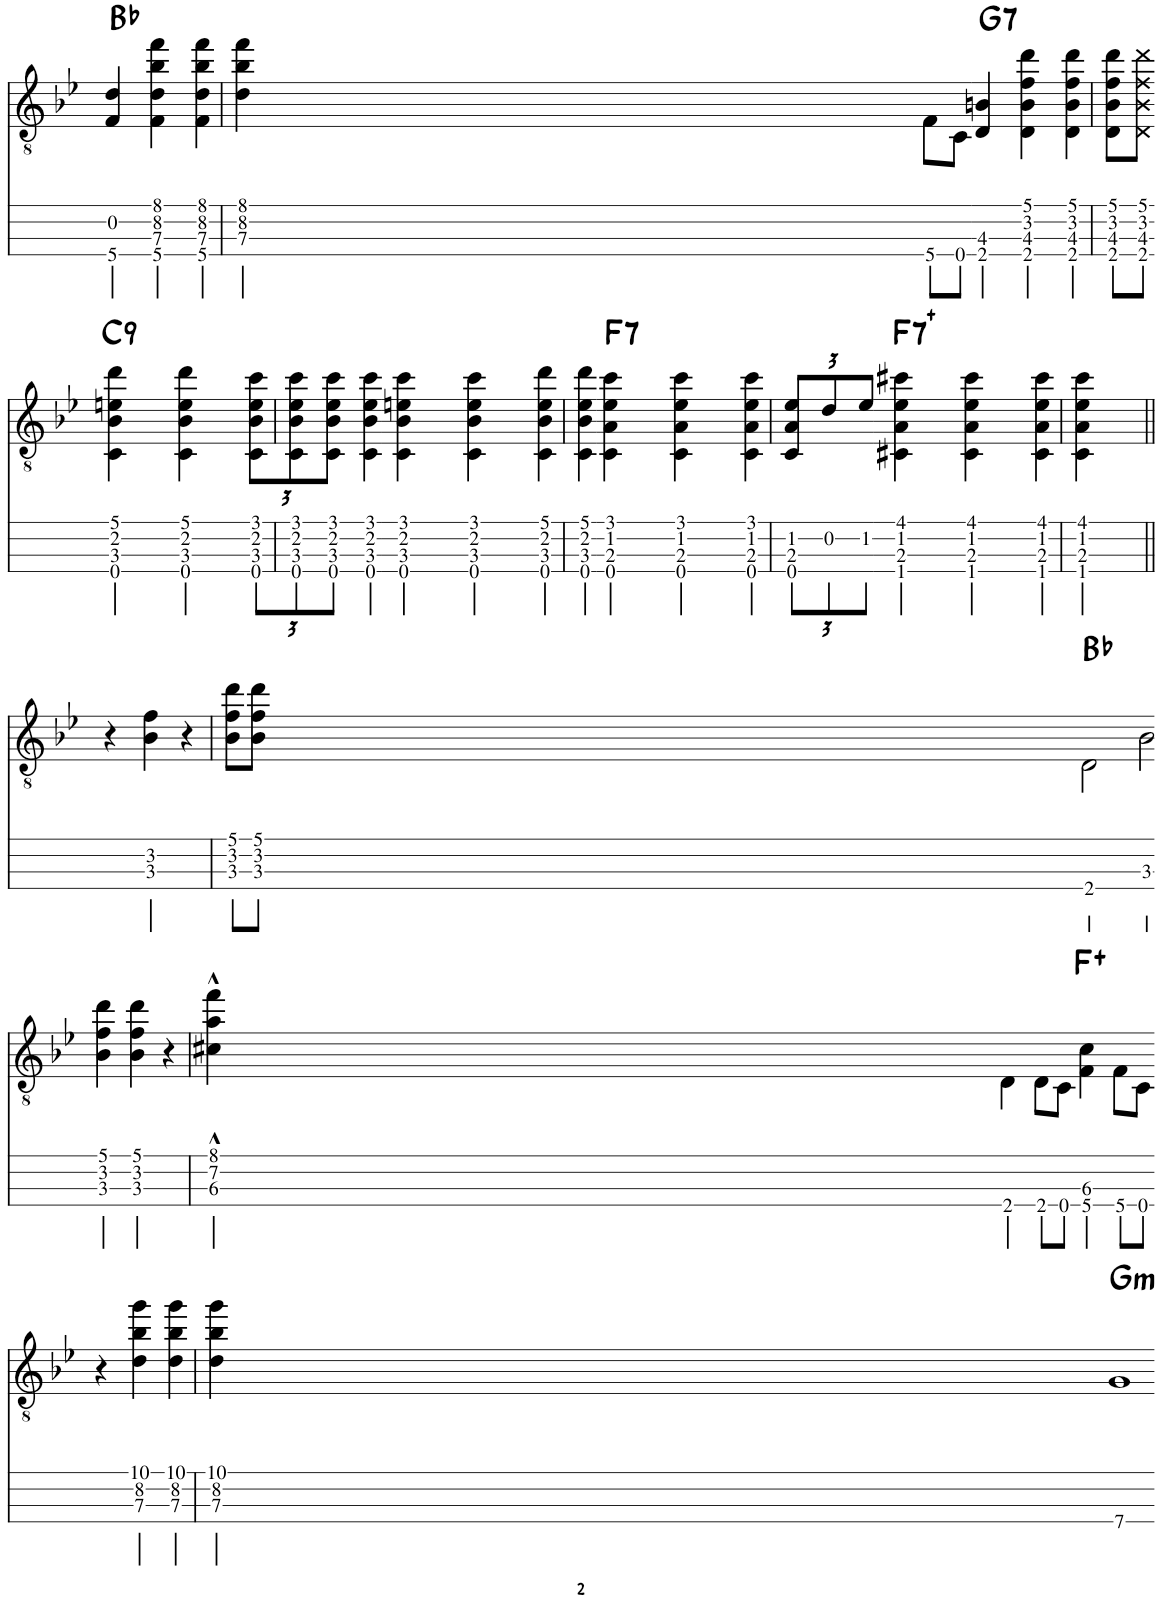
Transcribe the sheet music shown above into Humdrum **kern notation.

**kern	**kern	**harte
*part2	*part1	*part1
*staff2	*staff1	*
*I"Banjo [Tablature]	*I"Banjo	*
*I'Bjo	*I'Bjo	*
!!LO:PB:g=z
*	*clefGv2	*
*Trd7c12	*Trd7c12	*
*k[b-e-]	*k[b-e-]	*
*M2/4	*M2/4	*
=12	=12	=12
*^	*^	*
4F\ 4d\	4%15ryy	4F/ 4d/	4%15ryy	Bb:maj
4F\ 4d\ 4b-\ 4ff\	.	4F\ 4d\ 4b-\ 4ff\	.	.
4F\ 4d\ 4b-\ 4ff\	.	4F\ 4d\ 4b-\ 4ff\	.	.
4d\ 4b-\ 4ff\	.	4d\ 4b-\ 4ff\	.	.
1ryy	.	1ryy	.	.
00ryy	.	00ryy	.	.
.	8F\L	.	8F\L	.
.	8C\J	.	8C\J	.
=13	=13	=13	=13	=13
!	!	!	!	!LO:H:kt=7
*v	*v	*	*	*
*	*v	*v	*
4D\ 4Bn\	4D/ 4Bn/	G:7
4D\ 4B\ 4f\ 4dd\	4D\ 4B\ 4f\ 4dd\	.
4D\ 4B\ 4f\ 4dd\	4D\ 4B\ 4f\ 4dd\	.
8D\ 8B\ 8f\ 8dd\L	8D\ 8B\ 8f\ 8dd\L	.
8D\ 8B\ 8f\ 8dd\J	8D\ 8B\ 8f\ 8dd\J	.
!!LO:LB:g=z
=14	=14	=14
!	!	!LO:H:kt=9
4C\ 4B-\ 4en\ 4dd\	4C\ 4B-\ 4en\ 4dd\	C:9
4C\ 4B-\ 4e\ 4dd\	4C\ 4B-\ 4e\ 4dd\	.
*Xbrackettup	*Xbrackettup	*
12C\ 12B-\ 12e\ 12cc\L	12C\ 12B-\ 12e\ 12cc\L	.
12C\ 12B-\ 12e\ 12cc\	12C\ 12B-\ 12e\ 12cc\	.
12C\ 12B-\ 12e\ 12cc\J	12C\ 12B-\ 12e\ 12cc\J	.
4C\ 4B-\ 4e\ 4cc\	4C\ 4B-\ 4e\ 4cc\	.
=15	=15	=15
4C\ 4B-\ 4en\ 4cc\	4C\ 4B-\ 4en\ 4cc\	.
4C\ 4B-\ 4e\ 4cc\	4C\ 4B-\ 4e\ 4cc\	.
4C\ 4B-\ 4e\ 4dd\	4C\ 4B-\ 4e\ 4dd\	.
4C\ 4B-\ 4e\ 4dd\	4C\ 4B-\ 4e\ 4dd\	.
=16	=16	=16
!	!	!LO:H:kt=7
4C\ 4A\ 4e-\ 4cc\	4C\ 4A\ 4e-\ 4cc\	F:7
4C\ 4A\ 4e-\ 4cc\	4C\ 4A\ 4e-\ 4cc\	.
4C\ 4A\ 4e-\ 4cc\	4C\ 4A\ 4e-\ 4cc\	.
12C\ 12A\ 12e-\L	12C/ 12A/ 12e-/L	.
12d\	12d/	.
12e-\J	12e-/J	.
=17	=17	=17
!	!	!LO:H:kt=7+
4C#X\ 4A\ 4e-\ 4cc#X\	4C#X\ 4A\ 4e-\ 4cc#X\	F:aug(b7)
4C#\ 4A\ 4e-\ 4cc#\	4C#\ 4A\ 4e-\ 4cc#\	.
4C#\ 4A\ 4e-\ 4cc#\	4C#\ 4A\ 4e-\ 4cc#\	.
4C#\ 4A\ 4e-\ 4cc#\	4C#\ 4A\ 4e-\ 4cc#\	.
!!LO:LB:g=z
=18	=18	=18
*^	*^	*
4r	000ryy	4r	000ryy	.
4B-\ 4f\	.	4B-\ 4f\	.	.
4r	.	4r	.	.
8B-\ 8f\ 8dd\L	.	8B-\ 8f\ 8dd\L	.	.
8B-\ 8f\ 8dd\J	.	8B-\ 8f\ 8dd\J	.	.
000ryy	.	000ryy	.	.
.	2D\	.	2D\	Bb:maj
.	2B-\	.	2B-\	.
!!LO:LB:g=z	!!
=19	=19	=19	=19	=19
4B-\ 4f\ 4dd\	2%15ryy	4B-\ 4f\ 4dd\	2%15ryy	.
4B-\ 4f\ 4dd\	.	4B-\ 4f\ 4dd\	.	.
4r	.	4r	.	.
4c#\^^ 4a\^^ 4ff\^^	.	4c#X\^^ 4a\^^ 4ff\^^	.	.
1ryy	.	1ryy	.	.
2%15ryy	.	2%15ryy	.	.
.	4D\	.	4D\	.
.	8D\L	.	8D\L	.
.	8C\J	.	8C\J	.
.	4F\ 4c#X\	.	4F\ 4c#\	F:aug
.	8F\L	.	8F\L	.
.	8C\J	.	8C\J	.
!!LO:LB:g=z	!!
=20	=20	=20	=20	=20
4r	000ryy	4r	000ryy	.
4d\ 4b-\ 4gg\	.	4d\ 4b-\ 4gg\	.	.
4d\ 4b-\ 4gg\	.	4d\ 4b-\ 4gg\	.	.
4d\ 4b-\ 4gg\	.	4d\ 4b-\ 4gg\	.	.
1ryy	.	1ryy	.	.
000ryy	.	000ryy	.	.
!	!	!	!	!LO:H:kt=m
.	[1G	.	[1G	G:min
*v	*v	*	*	*
*	*v	*v	*
=	=	=
*-	*-	*-
